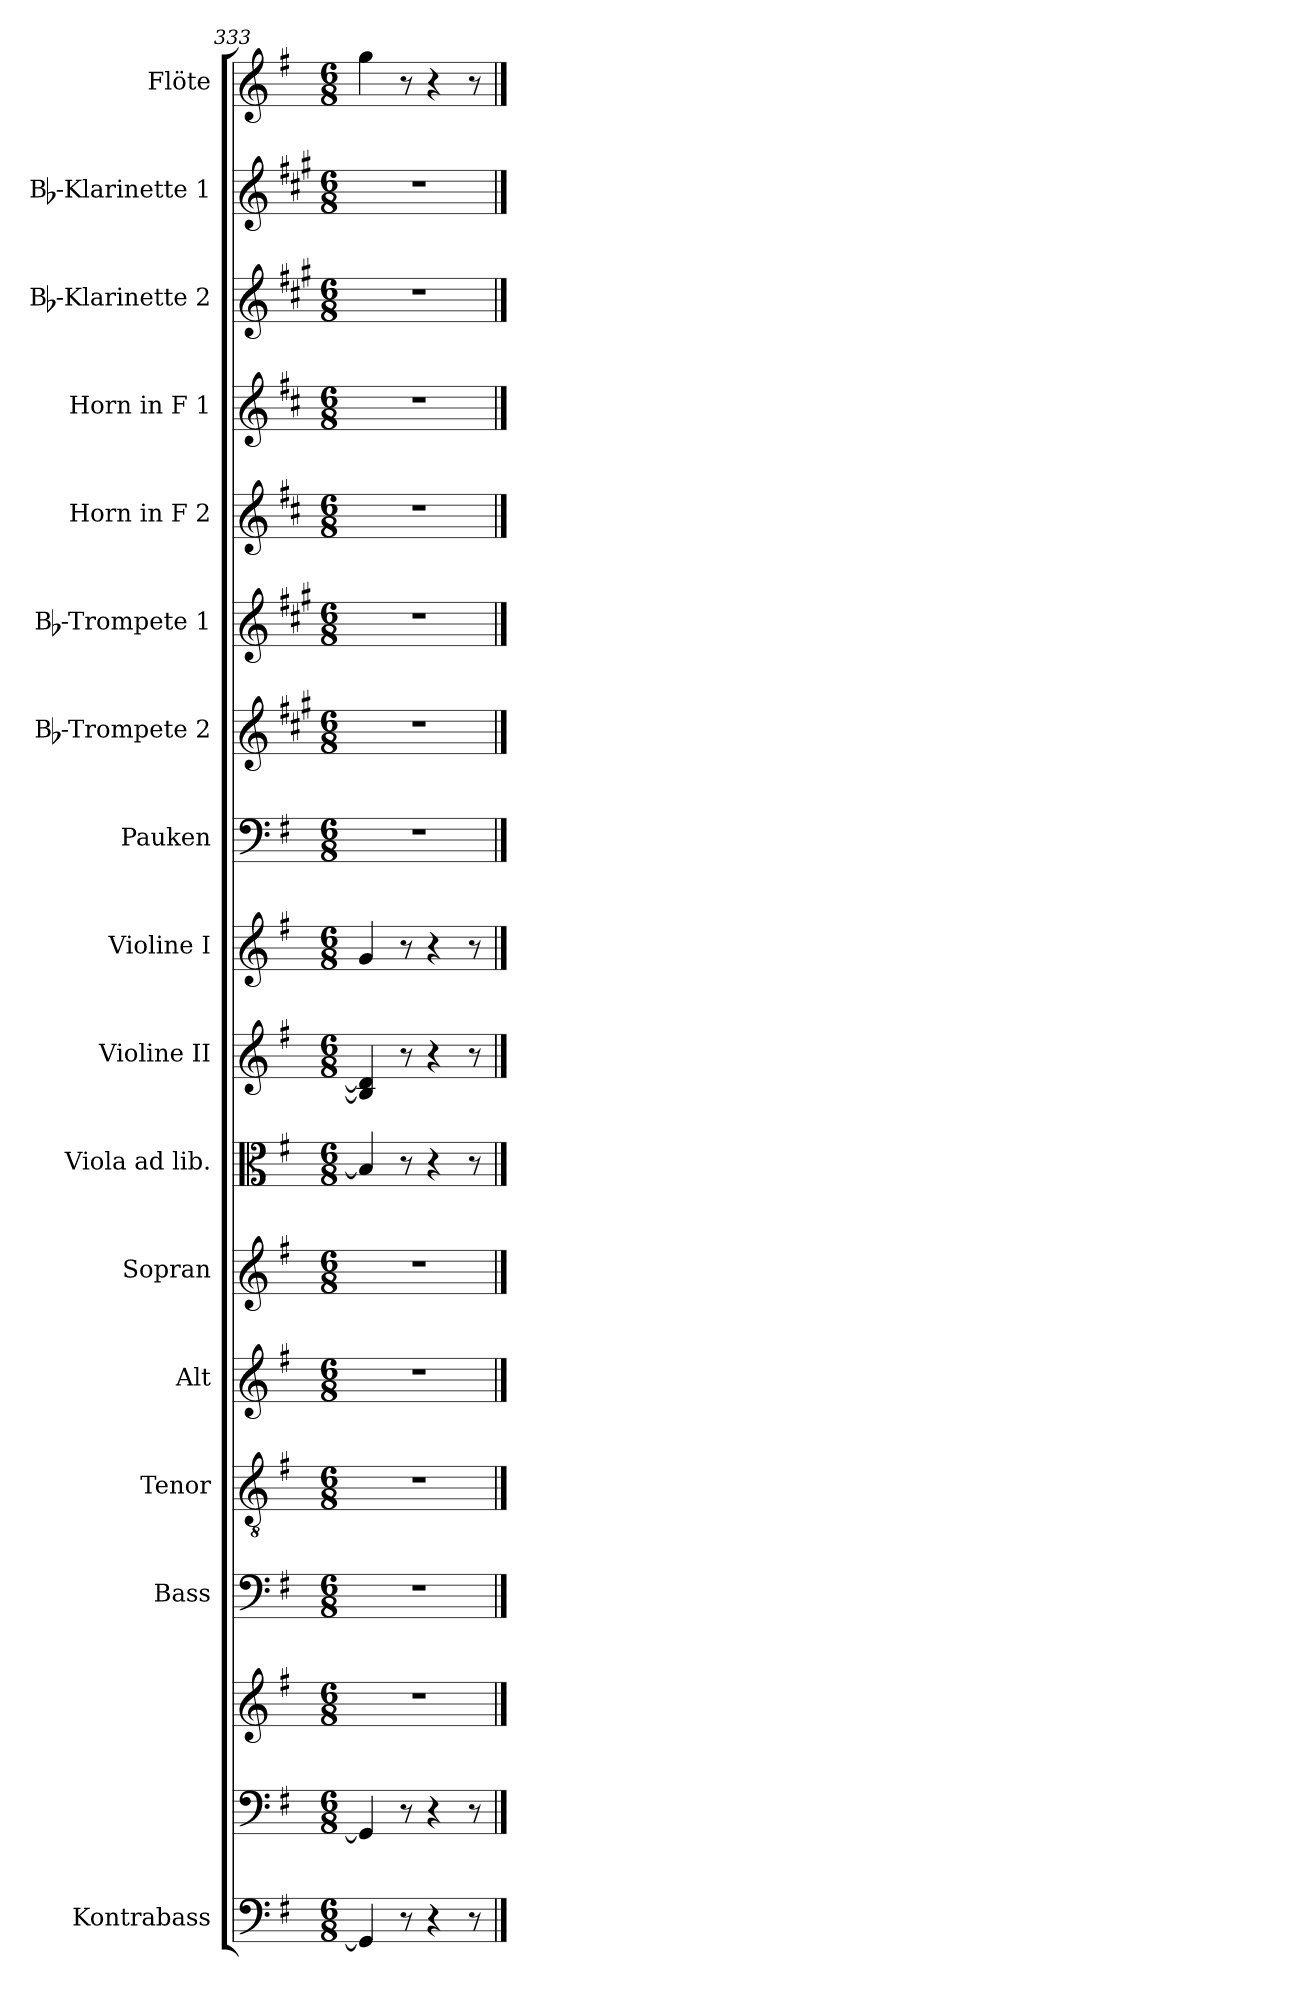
**kern	**kern	**kern	**kern	**kern	**kern	**kern	**kern	**kern	**kern	**kern	**kern	**kern	**kern	**kern	**kern	**kern	**kern
*part17	*part16	*part16	*part15	*part14	*part13	*part12	*part11	*part10	*part9	*part8	*part7	*part6	*part5	*part4	*part3	*part2	*part1
*staff18	*staff17	*staff16	*staff15	*staff14	*staff13	*staff12	*staff11	*staff10	*staff9	*staff8	*staff7	*staff6	*staff5	*staff4	*staff3	*staff2	*staff1
*I"Kontrabass	*	*	*I"Bass	*I"Tenor	*I"Alt	*I"Sopran	*I"Viola ad lib.	*I"Violine II	*I"Violine I	*I"Pauken	*I"Bb-Trompete 2	*I"Bb-Trompete 1	*I"Horn in F 2	*I"Horn in F 1	*I"Bb-Klarinette 2	*I"Bb-Klarinette 1	*I"Flöte
*I'Kb.	*	*	*I'B.	*I'T.	*I'A.	*I'S.	*I'Vla.	*I'Vl. II	*I'Vl. I	*I'Pk.	*I'Bb Trp. 2	*I'Bb Trp. 1	*	*	*I'Bb Kl. 2	*I'Bb Kl. 1	*I'Fl.
*clefF4	*clefF4	*clefG2	*clefF4	*clefGv2	*clefG2	*clefG2	*clefC3	*clefG2	*clefG2	*clefF4	*clefG2	*clefG2	*clefG2	*clefG2	*clefG2	*clefG2	*clefG2
*ITrd7c12	*	*	*	*	*	*	*	*	*	*	*ITrd1c2	*ITrd1c2	*ITrd4c7	*ITrd4c7	*ITrd1c2	*ITrd1c2	*
*k[f#]	*k[f#]	*k[f#]	*k[f#]	*k[f#]	*k[f#]	*k[f#]	*k[f#]	*k[f#]	*k[f#]	*k[f#]	*k[f#]	*k[f#]	*k[f#]	*k[f#]	*k[f#]	*k[f#]	*k[f#]
*G:	*G:	*G:	*G:	*G:	*G:	*G:	*G:	*G:	*G:	*G:	*G:	*G:	*G:	*G:	*G:	*G:	*G:
*M6/8	*M6/8	*M6/8	*M6/8	*M6/8	*M6/8	*M6/8	*M6/8	*M6/8	*M6/8	*M6/8	*M6/8	*M6/8	*M6/8	*M6/8	*M6/8	*M6/8	*M6/8
=333	=333	=333	=333	=333	=333	=333	=333	=333	=333	=333	=333	=333	=333	=333	=333	=333	=333
4GGG/]	4GG/]	2.r	2.r	2.r	2.r	2.r	4B/]	4B/] 4d/]	4g/	2.r	2.r	2.r	2.r	2.r	2.r	2.r	4gg\
8r	8r	.	.	.	.	.	8r	8r	8r	.	.	.	.	.	.	.	8r
4r	4r	.	.	.	.	.	4r	4r	4r	.	.	.	.	.	.	.	4r
8r	8r	.	.	.	.	.	8r	8r	8r	.	.	.	.	.	.	.	8r
==	==	==	==	==	==	==	==	==	==	==	==	==	==	==	==	==	==
*-	*-	*-	*-	*-	*-	*-	*-	*-	*-	*-	*-	*-	*-	*-	*-	*-	*-
